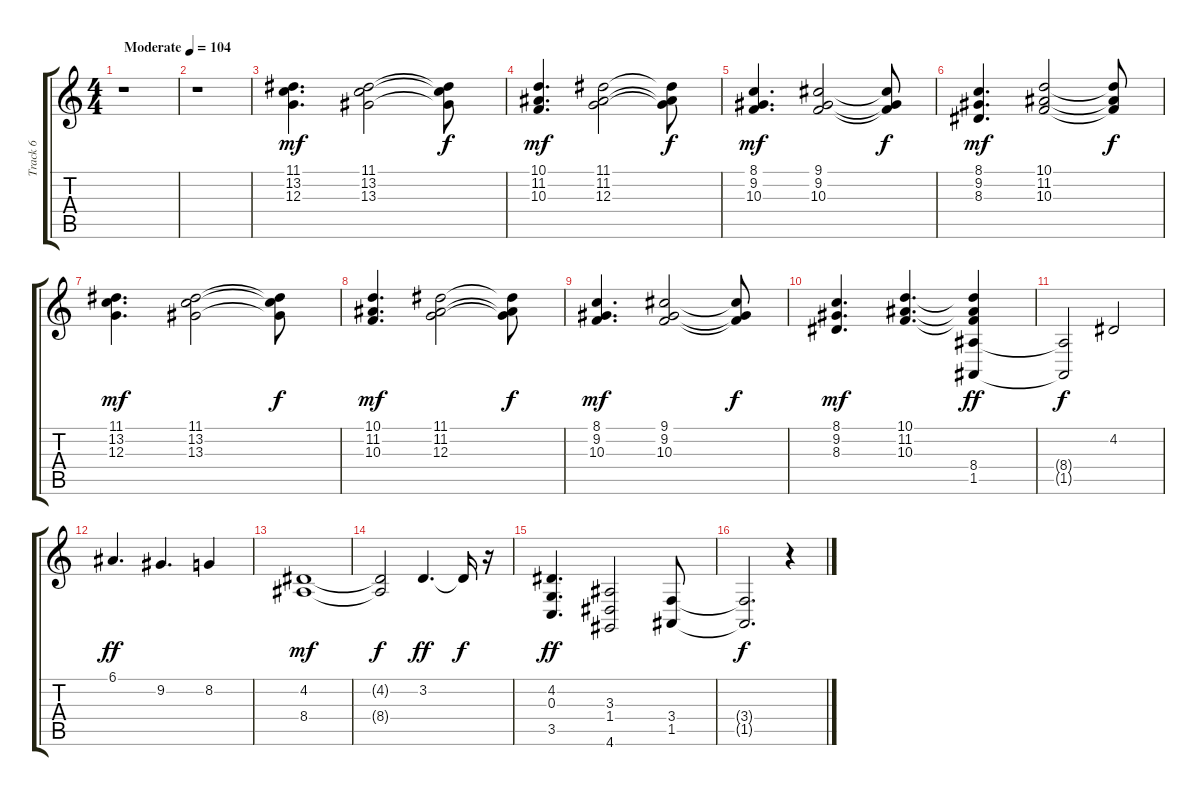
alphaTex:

\track ("Track 6" "Track 6") {instrument stringensemble1}
\staff {score tabs}
\tuning (E4 B3 G3 D3 A2 E2) {hide}
\ts (4 4)
\tempo (104 "Moderate")
\clef g2
\ks c
r.1{dy mf instrument stringensemble1} |
r.1 |
(11.1 13.2 12.3).4{d volume 6 instrument synthstrings1} (11.1 13.2 13.3).2 (11.1{t} 13.2{t} 13.3{t}).8{dy f} |
(10.1 11.2 10.3).4{d dy mf} (11.1 11.2 12.3).2 (11.1{t} 11.2{t} 12.3{t}).8{dy f} |
(8.1 9.2 10.3).4{d dy mf} (9.1 9.2 10.3).2 (9.1{t} 9.2{t} 10.3{t}).8{dy f} |
(8.1 9.2 8.3).4{d dy mf} (10.1 11.2 10.3).2 (10.1{t} 11.2{t} 10.3{t}).8{dy f} |
(11.1 13.2 12.3).4{d dy mf} (11.1 13.2 13.3).2 (11.1{t} 13.2{t} 13.3{t}).8{dy f} |
(10.1 11.2 10.3).4{d dy mf} (11.1 11.2 12.3).2 (11.1{t} 11.2{t} 12.3{t}).8{dy f} |
(8.1 9.2 10.3).4{d dy mf} (9.1 9.2 10.3).2 (9.1{t} 9.2{t} 10.3{t}).8{dy f} |
(8.1 9.2 8.3).4{d dy mf} (10.1 11.2 10.3).4{d} (10.1{t} 11.2{t} 10.3{t} 8.4 1.5).4{dy ff volume 11} |
(8.4{t} 1.5{t}).2{dy f} 4.2.2 |
6.1.4{d dy ff} 9.2.4{d} 8.2.4 |
(4.2 8.4).1{dy mf} |
(4.2{t} 8.4{t}).2{dy f} 3.2.4{d dy ff} 3.2{t}.16{dy f} r.16 |
(4.2 0.3 3.5).4{d dy ff} (3.3 1.4 4.6).2 (3.4 1.5).8 |
(3.4{t} 1.5{t}).2{d dy f} r.4
